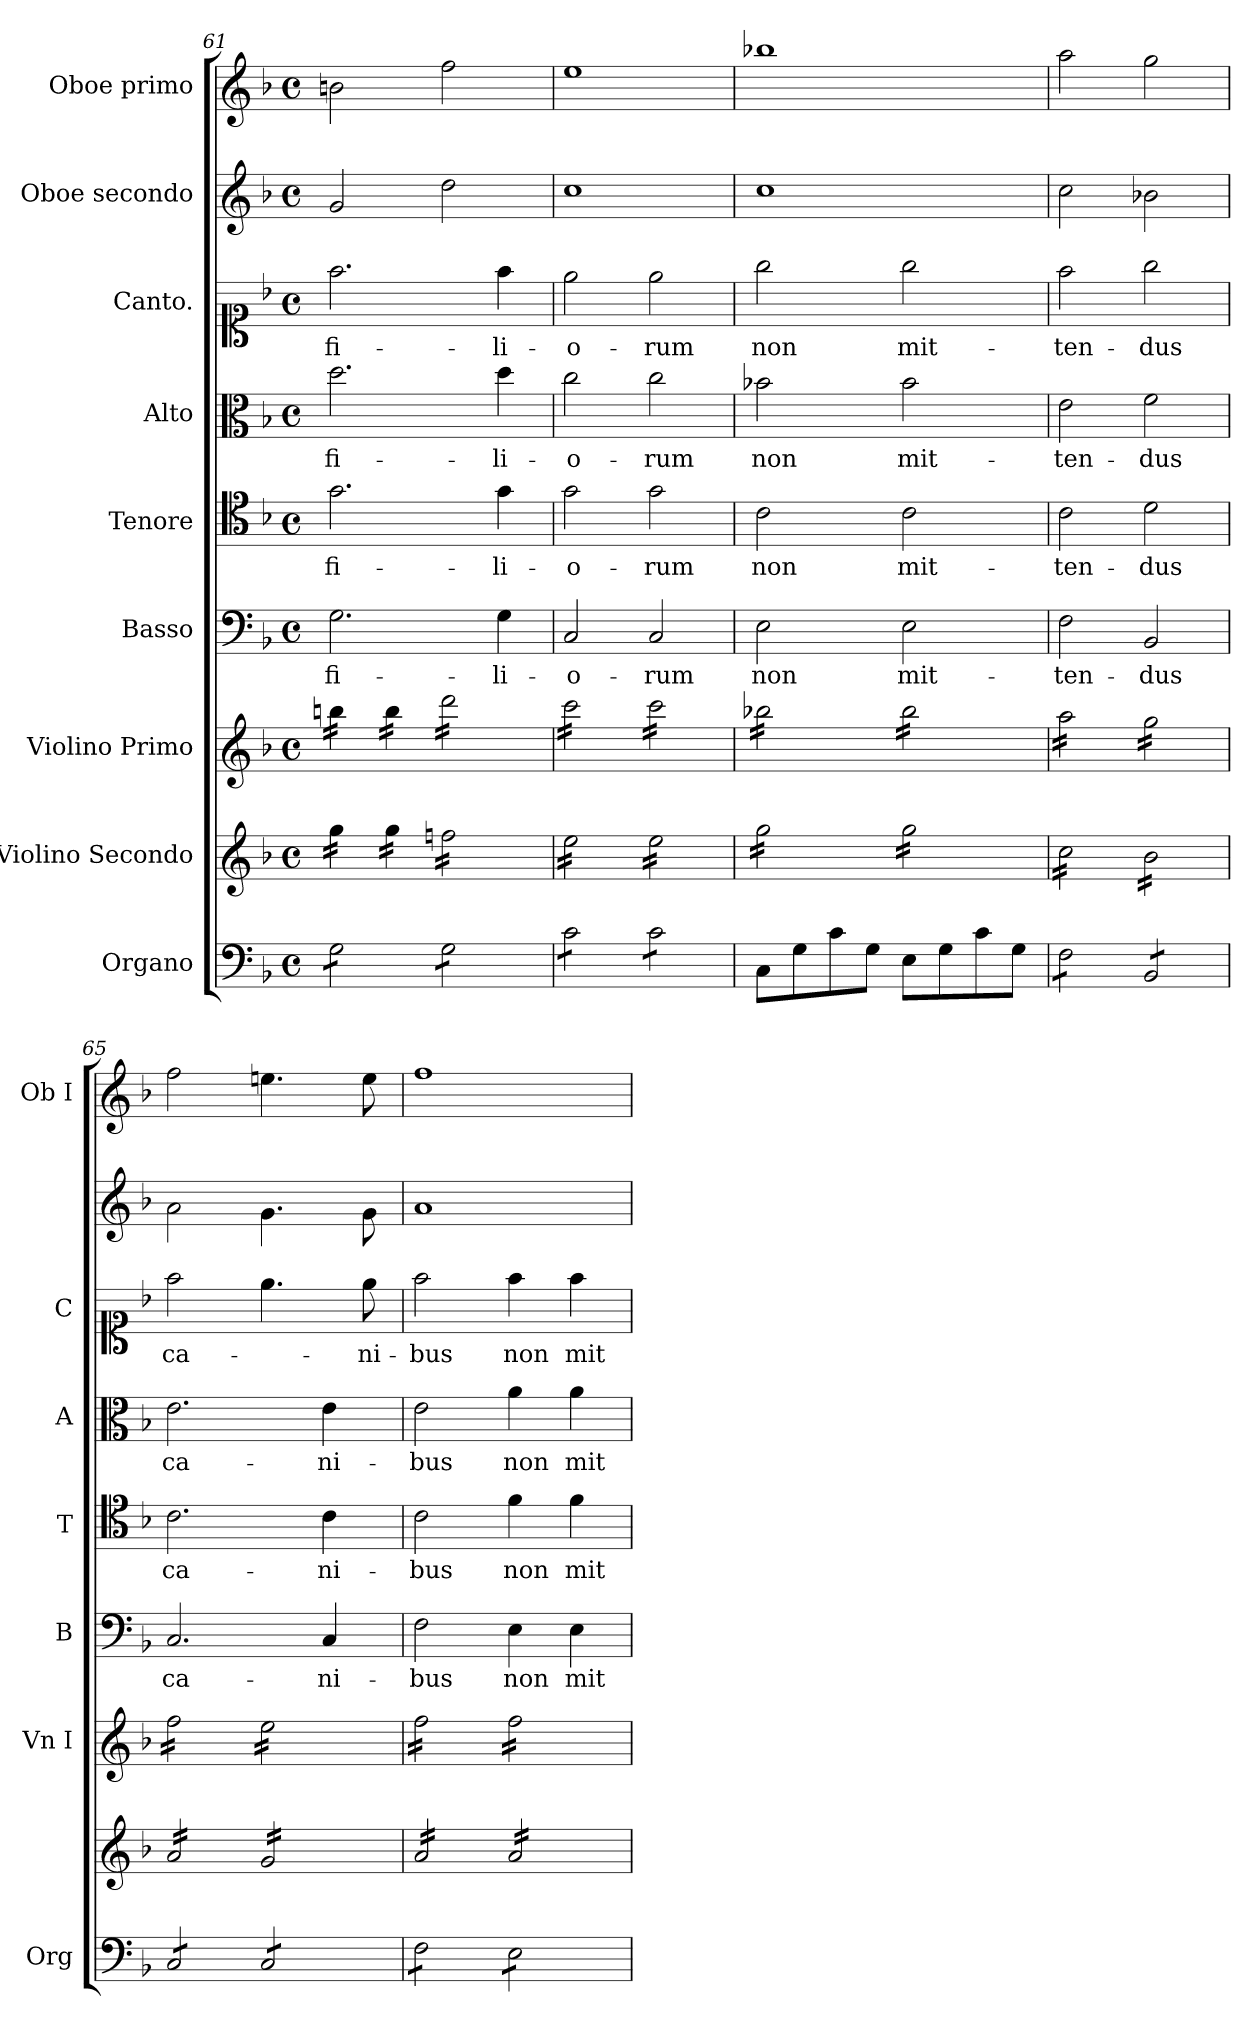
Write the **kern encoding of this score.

**kern	**kern	**kern	**kern	**text	**kern	**text	**kern	**text	**kern	**text	**kern	**kern
*part9	*part8	*part7	*part6	*part6	*part5	*part5	*part4	*part4	*part3	*part3	*part2	*part1
*staff9	*staff8	*staff7	*staff6	*staff6	*staff5	*staff5	*staff4	*staff4	*staff3	*staff3	*staff2	*staff1
*I"Organo	*I"Violino Secondo	*I"Violino Primo	*I"Basso	*	*I"Tenore	*	*I"Alto	*	*I"Canto.	*	*I"Oboe secondo	*I"Oboe primo
*I'Org	*	*I'Vn I	*I'B	*	*I'T	*	*I'A	*	*I'C	*	*	*I'Ob I
*clefF4	*clefG2	*clefG2	*clefF4	*	*clefC4	*	*clefC3	*	*clefC1	*	*clefG2	*clefG2
*k[b-]	*k[b-]	*k[b-]	*k[b-]	*	*k[b-]	*	*k[b-]	*	*k[b-]	*	*k[b-]	*k[b-]
*F:	*F:	*F:	*F:	*	*F:	*	*F:	*	*F:	*	*F:	*F:
*M4/4	*M4/4	*M4/4	*M4/4	*	*M4/4	*	*M4/4	*	*M4/4	*	*M4/4	*M4/4
*met(c)	*met(c)	*met(c)	*met(c)	*	*met(c)	*	*met(c)	*	*met(c)	*	*met(c)	*met(c)
=61	=61	=61	=61	=61	=61	=61	=61	=61	=61	=61	=61	=61
*tremolo	*	*	*	*	*	*	*	*	*	*	*	*
*	*tremolo	*	*	*	*	*	*	*	*	*	*	*
*	*	*tremolo	*	*	*	*	*	*	*	*	*	*
8G\L	16gg\LL	16bbn\LL	2.G\	fi-	2.g\	fi-	2.dd\	fi-	2.ff\	fi-	2g/	2bn\
.	16gg\	16bbn\	.	.	.	.	.	.	.	.	.	.
8G\	16gg\	16bbn\	.	.	.	.	.	.	.	.	.	.
.	16gg\JJ	16bbn\JJ	.	.	.	.	.	.	.	.	.	.
8G\	16gg\LL	16bb\LL	.	.	.	.	.	.	.	.	.	.
.	16gg\	16bb\	.	.	.	.	.	.	.	.	.	.
8G\J	16gg\	16bb\	.	.	.	.	.	.	.	.	.	.
.	16gg\JJ	16bb\JJ	.	.	.	.	.	.	.	.	.	.
8G\L	16ffn\LL	16ddd\LL	.	.	.	.	.	.	.	.	2dd\	2ff\
.	16ffn\	16ddd\	.	.	.	.	.	.	.	.	.	.
8G\	16ffn\	16ddd\	.	.	.	.	.	.	.	.	.	.
.	16ffn\	16ddd\	.	.	.	.	.	.	.	.	.	.
8G\	16ffn\	16ddd\	4G\	-li-	4g\	-li-	4dd\	-li-	4ff\	-li-	.	.
.	16ffn\	16ddd\	.	.	.	.	.	.	.	.	.	.
8G\J	16ffn\	16ddd\	.	.	.	.	.	.	.	.	.	.
.	16ffn\JJ	16ddd\JJ	.	.	.	.	.	.	.	.	.	.
=62	=62	=62	=62	=62	=62	=62	=62	=62	=62	=62	=62	=62
8c\L	16ee\LL	16ccc\LL	2C/	-o-	2g\	-o-	2cc\	-o-	2ee\	-o-	1cc	1ee
.	16ee\	16ccc\	.	.	.	.	.	.	.	.	.	.
8c\	16ee\	16ccc\	.	.	.	.	.	.	.	.	.	.
.	16ee\	16ccc\	.	.	.	.	.	.	.	.	.	.
8c\	16ee\	16ccc\	.	.	.	.	.	.	.	.	.	.
.	16ee\	16ccc\	.	.	.	.	.	.	.	.	.	.
8c\J	16ee\	16ccc\	.	.	.	.	.	.	.	.	.	.
.	16ee\JJ	16ccc\JJ	.	.	.	.	.	.	.	.	.	.
8c\L	16ee\LL	16ccc\LL	2C/	-rum	2g\	-rum	2cc\	-rum	2ee\	-rum	.	.
.	16ee\	16ccc\	.	.	.	.	.	.	.	.	.	.
8c\	16ee\	16ccc\	.	.	.	.	.	.	.	.	.	.
.	16ee\	16ccc\	.	.	.	.	.	.	.	.	.	.
8c\	16ee\	16ccc\	.	.	.	.	.	.	.	.	.	.
.	16ee\	16ccc\	.	.	.	.	.	.	.	.	.	.
8c\J	16ee\	16ccc\	.	.	.	.	.	.	.	.	.	.
*Xtremolo	*	*	*	*	*	*	*	*	*	*	*	*
.	16ee\JJ	16ccc\JJ	.	.	.	.	.	.	.	.	.	.
=63	=63	=63	=63	=63	=63	=63	=63	=63	=63	=63	=63	=63
8C\L	16gg\LL	16bb-X\LL	2E\	non	2c\	non	2b-X\	non	2gg\	non	1cc	1bb-X
.	16gg\	16bb-X\	.	.	.	.	.	.	.	.	.	.
8G\	16gg\	16bb-X\	.	.	.	.	.	.	.	.	.	.
.	16gg\	16bb-X\	.	.	.	.	.	.	.	.	.	.
8c\	16gg\	16bb-X\	.	.	.	.	.	.	.	.	.	.
.	16gg\	16bb-X\	.	.	.	.	.	.	.	.	.	.
8G\J	16gg\	16bb-X\	.	.	.	.	.	.	.	.	.	.
.	16gg\JJ	16bb-X\JJ	.	.	.	.	.	.	.	.	.	.
8E\L	16gg\LL	16bb-\LL	2E\	mit-	2c\	mit-	2b-\	mit-	2gg\	mit-	.	.
.	16gg\	16bb-\	.	.	.	.	.	.	.	.	.	.
8G\	16gg\	16bb-\	.	.	.	.	.	.	.	.	.	.
.	16gg\	16bb-\	.	.	.	.	.	.	.	.	.	.
8c\	16gg\	16bb-\	.	.	.	.	.	.	.	.	.	.
.	16gg\	16bb-\	.	.	.	.	.	.	.	.	.	.
8G\J	16gg\	16bb-\	.	.	.	.	.	.	.	.	.	.
.	16gg\JJ	16bb-\JJ	.	.	.	.	.	.	.	.	.	.
=64	=64	=64	=64	=64	=64	=64	=64	=64	=64	=64	=64	=64
*tremolo	*	*	*	*	*	*	*	*	*	*	*	*
8F\L	16cc\LL	16aa\LL	2F\	-ten-	2c\	-ten-	2e\	-ten-	2ff\	-ten-	2cc\	2aa\
.	16cc\	16aa\	.	.	.	.	.	.	.	.	.	.
8F\	16cc\	16aa\	.	.	.	.	.	.	.	.	.	.
.	16cc\	16aa\	.	.	.	.	.	.	.	.	.	.
8F\	16cc\	16aa\	.	.	.	.	.	.	.	.	.	.
.	16cc\	16aa\	.	.	.	.	.	.	.	.	.	.
8F\J	16cc\	16aa\	.	.	.	.	.	.	.	.	.	.
.	16cc\JJ	16aa\JJ	.	.	.	.	.	.	.	.	.	.
8BB-/L	16b-\LL	16gg\LL	2BB-/	-dus	2d\	-dus	2f\	-dus	2gg\	-dus	2b-X\	2gg\
.	16b-\	16gg\	.	.	.	.	.	.	.	.	.	.
8BB-/	16b-\	16gg\	.	.	.	.	.	.	.	.	.	.
.	16b-\	16gg\	.	.	.	.	.	.	.	.	.	.
8BB-/	16b-\	16gg\	.	.	.	.	.	.	.	.	.	.
.	16b-\	16gg\	.	.	.	.	.	.	.	.	.	.
8BB-/J	16b-\	16gg\	.	.	.	.	.	.	.	.	.	.
.	16b-\JJ	16gg\JJ	.	.	.	.	.	.	.	.	.	.
=65	=65	=65	=65	=65	=65	=65	=65	=65	=65	=65	=65	=65
8C/L	16a/LL	16ff\LL	2.C/	ca-	2.c\	ca-	2.e\	ca-	2ff\	ca-	2a\	2ff\
.	16a/	16ff\	.	.	.	.	.	.	.	.	.	.
8C/	16a/	16ff\	.	.	.	.	.	.	.	.	.	.
.	16a/	16ff\	.	.	.	.	.	.	.	.	.	.
8C/	16a/	16ff\	.	.	.	.	.	.	.	.	.	.
.	16a/	16ff\	.	.	.	.	.	.	.	.	.	.
8C/J	16a/	16ff\	.	.	.	.	.	.	.	.	.	.
.	16a/JJ	16ff\JJ	.	.	.	.	.	.	.	.	.	.
8C/L	16g/LL	16ee\LL	.	.	.	.	.	.	4.ee\	.	4.g\	4.een\
.	16g/	16ee\	.	.	.	.	.	.	.	.	.	.
8C/	16g/	16ee\	.	.	.	.	.	.	.	.	.	.
.	16g/	16ee\	.	.	.	.	.	.	.	.	.	.
8C/	16g/	16ee\	4C/	-ni-	4c\	-ni-	4e\	-ni-	.	.	.	.
.	16g/	16ee\	.	.	.	.	.	.	.	.	.	.
8C/J	16g/	16ee\	.	.	.	.	.	.	8ee\	-ni-	8g\	8ee\
.	16g/JJ	16ee\JJ	.	.	.	.	.	.	.	.	.	.
=66	=66	=66	=66	=66	=66	=66	=66	=66	=66	=66	=66	=66
8F\L	16a/LL	16ff\LL	2F\	-bus	2c\	-bus	2e\	-bus	2ff\	-bus	1a	1ff
.	16a/	16ff\	.	.	.	.	.	.	.	.	.	.
8F\	16a/	16ff\	.	.	.	.	.	.	.	.	.	.
.	16a/	16ff\	.	.	.	.	.	.	.	.	.	.
8F\	16a/	16ff\	.	.	.	.	.	.	.	.	.	.
.	16a/	16ff\	.	.	.	.	.	.	.	.	.	.
8F\J	16a/	16ff\	.	.	.	.	.	.	.	.	.	.
.	16a/JJ	16ff\JJ	.	.	.	.	.	.	.	.	.	.
8E\L	16a/LL	16ff\LL	4E\	non	4f\	non	4a\	non	4ff\	non	.	.
.	16a/	16ff\	.	.	.	.	.	.	.	.	.	.
8E\	16a/	16ff\	.	.	.	.	.	.	.	.	.	.
.	16a/	16ff\	.	.	.	.	.	.	.	.	.	.
8E\	16a/	16ff\	4E\	mit-	4f\	mit-	4a\	mit-	4ff\	mit-	.	.
.	16a/	16ff\	.	.	.	.	.	.	.	.	.	.
8E\J	16a/	16ff\	.	.	.	.	.	.	.	.	.	.
*Xtremolo	*	*	*	*	*	*	*	*	*	*	*	*
.	16a/JJ	16ff\JJ	.	.	.	.	.	.	.	.	.	.
*	*	*Xtremolo	*	*	*	*	*	*	*	*	*	*
*	*Xtremolo	*	*	*	*	*	*	*	*	*	*	*
=	=	=	=	=	=	=	=	=	=	=	=	=
*-	*-	*-	*-	*-	*-	*-	*-	*-	*-	*-	*-	*-
